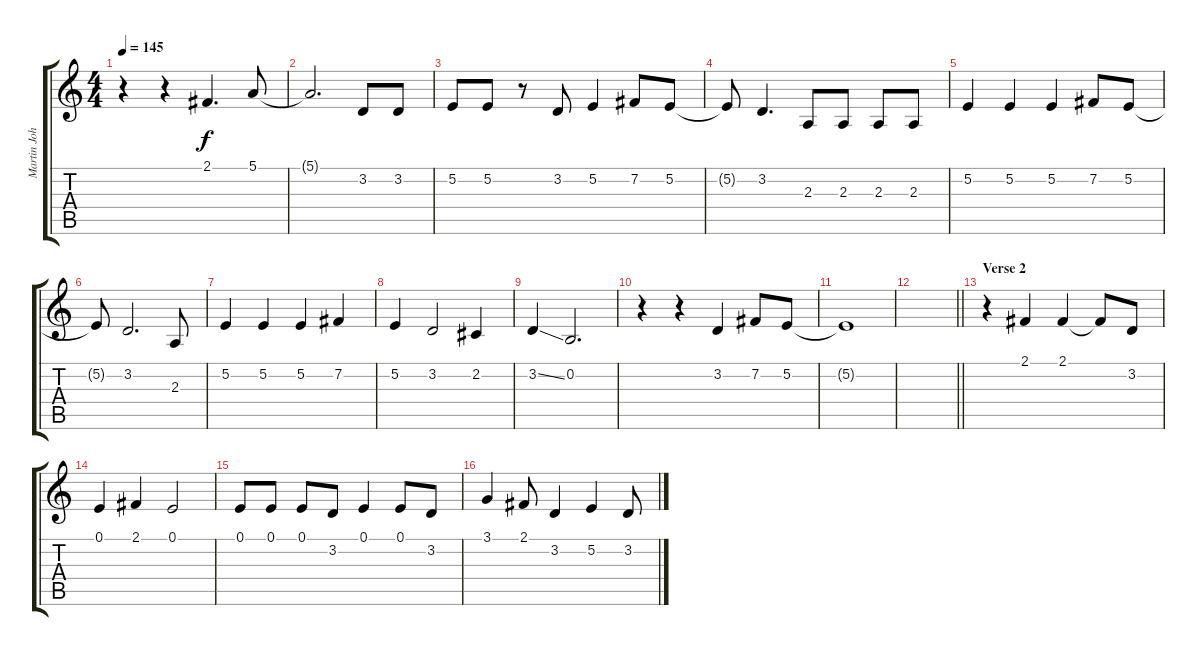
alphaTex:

\track ("Martin Johnson (Vocals)" "Martin Joh") {instrument clarinet}
\staff {score tabs}
\tuning (E4 B3 G3 D3 A2 E2) {hide}
\ts (4 4)
\tempo 145
\clef g2
\ks c
r.4{dy f} r.4 2.1.4{d} 5.1.8 |
5.1{t}.2{d} 3.2.8 3.2.8 |
5.2.8 5.2.8 r.8 3.2.8 5.2.4 7.2.8 5.2.8 |
5.2{t}.8 3.2.4{d} 2.3.8 2.3.8 2.3.8 2.3.8 |
5.2.4 5.2.4 5.2.4 7.2.8 5.2.8 |
5.2{t}.8 3.2.2{d} 2.3.8 |
5.2.4 5.2.4 5.2.4 7.2.4 |
5.2.4 3.2.2 2.2.4 |
3.2{ss}.4 0.2.2{d} |
r.4 r.4 3.2.4 7.2.8 5.2.8 |
5.2{t}.1 |
\barLineRight lightlight
|
\section ("" "Verse 2")
r.4{balance 8} 2.1.4 2.1.4 2.1{t}.8 3.2.8 |
0.1.4 2.1.4 0.1.2 |
0.1.8 0.1.8 0.1.8 3.2.8 0.1.4 0.1.8 3.2.8 |
3.1.4 2.1.8 3.2.4 5.2.4 3.2{sl}.8
